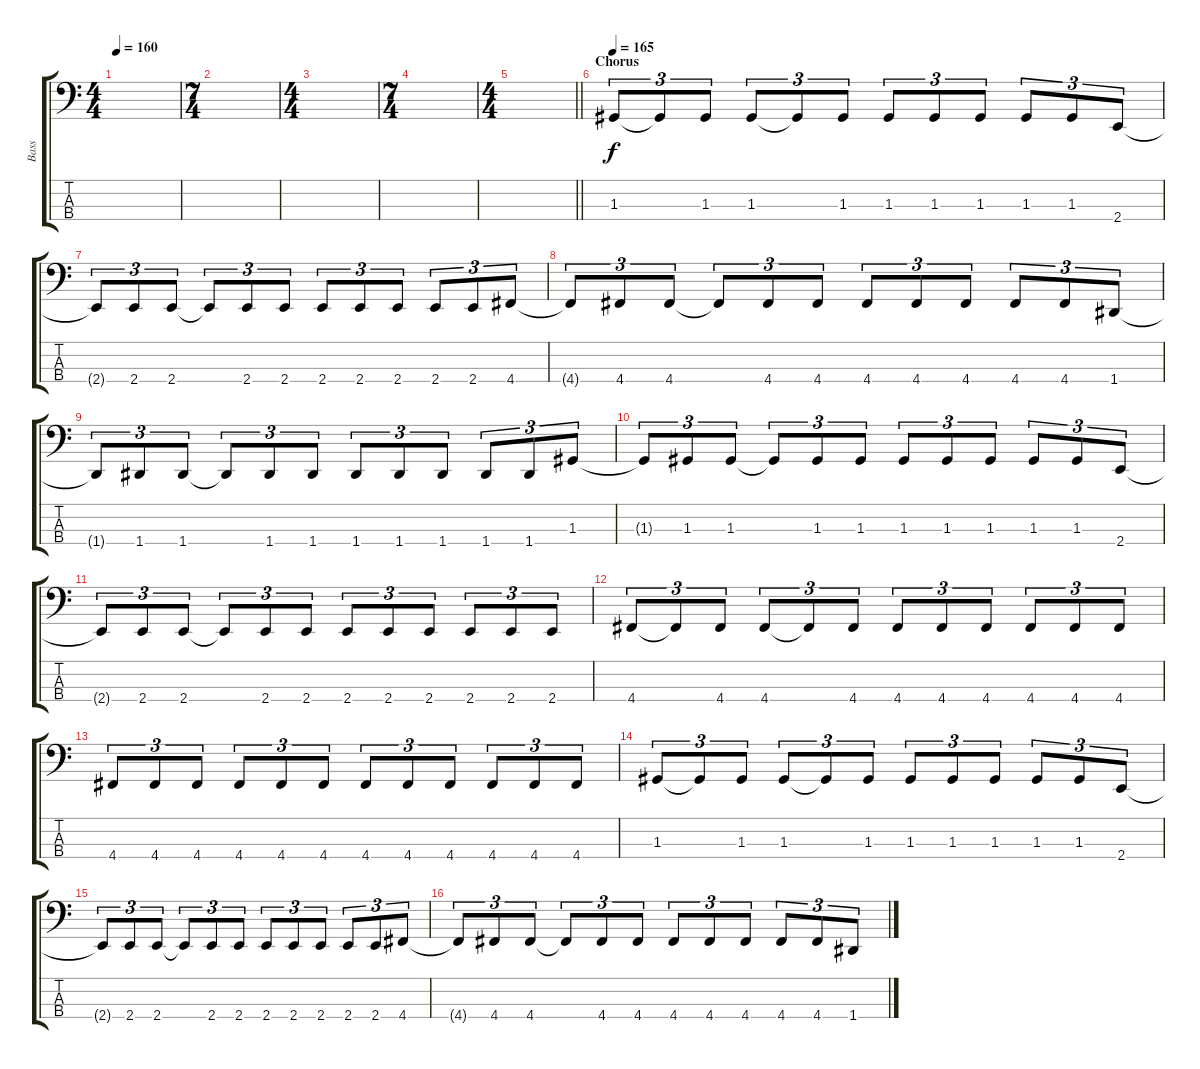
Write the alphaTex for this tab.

\track ("Bass" "Bass") {instrument electricbasspick}
\staff {score tabs}
\tuning (F2 C2 G1 D1) {hide}
\ts (4 4)
\tempo 160
\clef f4
\ks c
|
\ts (7 4)
|
\ts (4 4)
|
\ts (7 4)
|
\ts (4 4)
\barLineRight lightlight
|
\section ("" "Chorus")
\tempo 165
1.3.8{tu (3 2)} 1.3{t}.8{tu (3 2)} 1.3.8{tu (3 2)} 1.3.8{tu (3 2)} 1.3{t}.8{tu (3 2)} 1.3.8{tu (3 2)} 1.3.8{tu (3 2)} 1.3.8{tu (3 2)} 1.3.8{tu (3 2)} 1.3.8{tu (3 2)} 1.3.8{tu (3 2)} 2.4.8{tu (3 2)} |
2.4{t}.8{tu (3 2)} 2.4.8{tu (3 2)} 2.4.8{tu (3 2)} 2.4{t}.8{tu (3 2)} 2.4.8{tu (3 2)} 2.4.8{tu (3 2)} 2.4.8{tu (3 2)} 2.4.8{tu (3 2)} 2.4.8{tu (3 2)} 2.4.8{tu (3 2)} 2.4.8{tu (3 2)} 4.4.8{tu (3 2)} |
4.4{t}.8{tu (3 2)} 4.4.8{tu (3 2)} 4.4.8{tu (3 2)} 4.4{t}.8{tu (3 2)} 4.4.8{tu (3 2)} 4.4.8{tu (3 2)} 4.4.8{tu (3 2)} 4.4.8{tu (3 2)} 4.4.8{tu (3 2)} 4.4.8{tu (3 2)} 4.4.8{tu (3 2)} 1.4.8{tu (3 2)} |
1.4{t}.8{tu (3 2)} 1.4.8{tu (3 2)} 1.4.8{tu (3 2)} 1.4{t}.8{tu (3 2)} 1.4.8{tu (3 2)} 1.4.8{tu (3 2)} 1.4.8{tu (3 2)} 1.4.8{tu (3 2)} 1.4.8{tu (3 2)} 1.4.8{tu (3 2)} 1.4.8{tu (3 2)} 1.3.8{tu (3 2)} |
1.3{t}.8{tu (3 2)} 1.3.8{tu (3 2)} 1.3.8{tu (3 2)} 1.3{t}.8{tu (3 2)} 1.3.8{tu (3 2)} 1.3.8{tu (3 2)} 1.3.8{tu (3 2)} 1.3.8{tu (3 2)} 1.3.8{tu (3 2)} 1.3.8{tu (3 2)} 1.3.8{tu (3 2)} 2.4.8{tu (3 2)} |
2.4{t}.8{tu (3 2)} 2.4.8{tu (3 2)} 2.4.8{tu (3 2)} 2.4{t}.8{tu (3 2)} 2.4.8{tu (3 2)} 2.4.8{tu (3 2)} 2.4.8{tu (3 2)} 2.4.8{tu (3 2)} 2.4.8{tu (3 2)} 2.4.8{tu (3 2)} 2.4.8{tu (3 2)} 2.4.8{tu (3 2)} |
4.4.8{tu (3 2)} 4.4{t}.8{tu (3 2)} 4.4.8{tu (3 2)} 4.4.8{tu (3 2)} 4.4{t}.8{tu (3 2)} 4.4.8{tu (3 2)} 4.4.8{tu (3 2)} 4.4.8{tu (3 2)} 4.4.8{tu (3 2)} 4.4.8{tu (3 2)} 4.4.8{tu (3 2)} 4.4.8{tu (3 2)} |
4.4.8{tu (3 2)} 4.4.8{tu (3 2)} 4.4.8{tu (3 2)} 4.4.8{tu (3 2)} 4.4.8{tu (3 2)} 4.4.8{tu (3 2)} 4.4.8{tu (3 2)} 4.4.8{tu (3 2)} 4.4.8{tu (3 2)} 4.4.8{tu (3 2)} 4.4.8{tu (3 2)} 4.4.8{tu (3 2)} |
1.3.8{tu (3 2)} 1.3{t}.8{tu (3 2)} 1.3.8{tu (3 2)} 1.3.8{tu (3 2)} 1.3{t}.8{tu (3 2)} 1.3.8{tu (3 2)} 1.3.8{tu (3 2)} 1.3.8{tu (3 2)} 1.3.8{tu (3 2)} 1.3.8{tu (3 2)} 1.3.8{tu (3 2)} 2.4.8{tu (3 2)} |
2.4{t}.8{tu (3 2)} 2.4.8{tu (3 2)} 2.4.8{tu (3 2)} 2.4{t}.8{tu (3 2)} 2.4.8{tu (3 2)} 2.4.8{tu (3 2)} 2.4.8{tu (3 2)} 2.4.8{tu (3 2)} 2.4.8{tu (3 2)} 2.4.8{tu (3 2)} 2.4.8{tu (3 2)} 4.4.8{tu (3 2)} |
4.4{t}.8{tu (3 2)} 4.4.8{tu (3 2)} 4.4.8{tu (3 2)} 4.4{t}.8{tu (3 2)} 4.4.8{tu (3 2)} 4.4.8{tu (3 2)} 4.4.8{tu (3 2)} 4.4.8{tu (3 2)} 4.4.8{tu (3 2)} 4.4.8{tu (3 2)} 4.4.8{tu (3 2)} 1.4.8{tu (3 2)}
